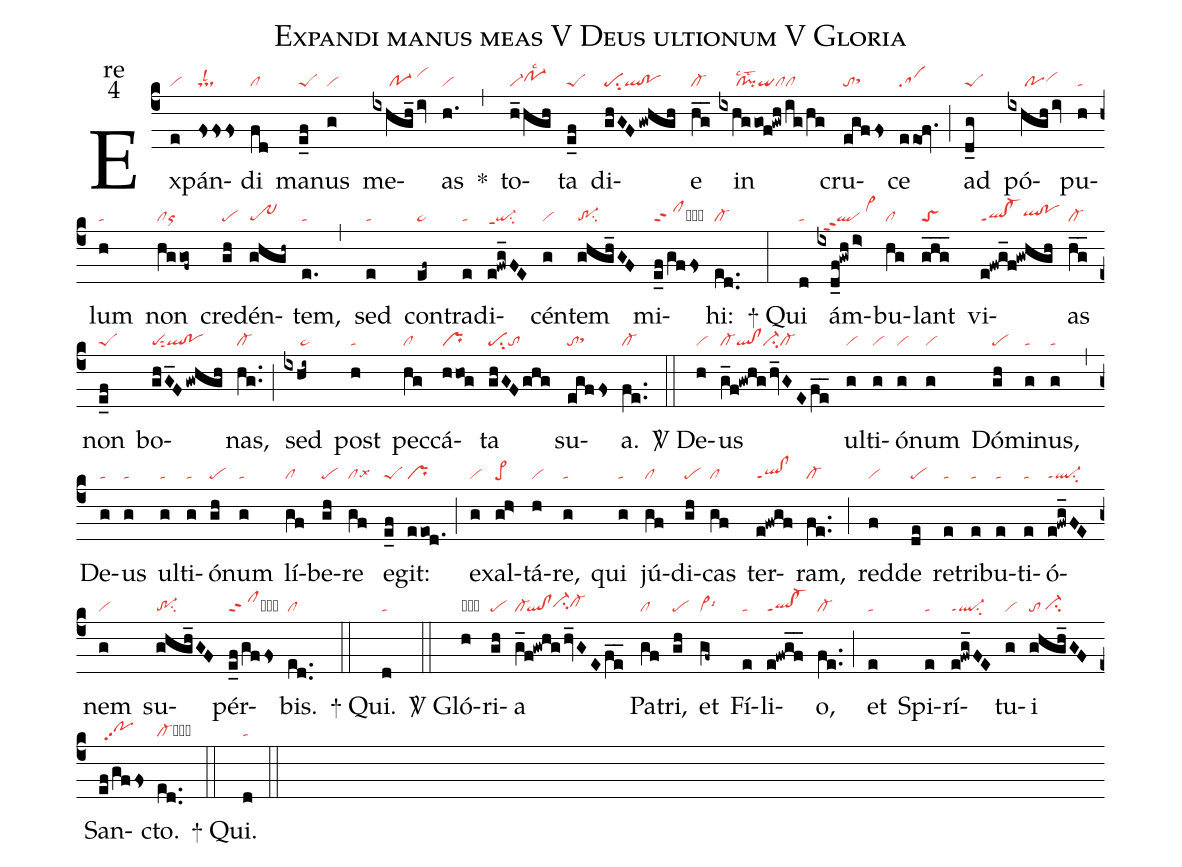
name:Expandi manus meas V Deus ultionum V Gloria;
office-part:re;
mode:4;
nabc-lines:1;
%%
(c4) Ex(e|vi)pán(fsfsfs|tslsl2)di(fd|cl) ma(e_f|peS)nus(g|vi) me(ixhgh_/iv|/////po-1/vihj)as(h.|vi) <sp>*</sp>(,) to(h_hgh|vi-po-1hhlsc2)ta(e_f|peS) di(ghGF/gwhgh|pesu2ql!po)e(hg__|cl-) in(ixhggof!gwh/ig/hg|/////cl!pilsc2lst2qiclcl) cru(egffs|tosthh)ce(eeof.|sa) (;) ad(d_g|peS) pó(ixhgh/iv|/////povihh)pu(h|ta)lum(h|ta) non(hggof~|clor) cre(gh|pe)dén(ghgh~|tr~)tem,(e.|ta) (,) sed(e|ta) con(ef~|pe~)tra(e|ta)di(e!fwg_FE|qi-ppt1su2)cén(g|vi)tem(ghgh_GF|tr-1su2) mi(e_f/gffs|clppt2hdsthh)hi:(ed..|cl-) (:)

<sp>+</sp> Qui(d|ta) ám(ixd_f!gwh/i>|//qlppt2/vi>hj)bu(hg|cl)lant(ghg___|toS) vi(e!fwg_f!gwhgh|ql!cl-ppt1qlhh!pohh)as(hg__|cl-) non(e_f|peS) bo(ghG_F/gwhgh|pesut2ql!po)nas,(hg..|cl-) (;) sed(ixhi~|/////pe~) post(h|ta) pec(hg|cl)cá(hhog|pr)ta(ghGFghg|pesu2to) su(egffs|tosthh)a.(fe..|cl-) (::)

<sp>V/</sp> De(h|vi)us(g_f!gwhghv_GEfe__|cl-ql!clci-cl-) ul(g|vi)ti(g|vi)ó(g|vi)num(g|vi) Dó(gh|pe)mi(g|ta)nus,(g|ta) (,) De(g|ta)us(g|ta) ul(g|ta)ti(g|ta)ó(gh|pe)num(g|ta) lí(gf|cl)be(gh|pe)re(gf|cllsx6) e(e_f|peS)git:(eeod.|pr) (;) e(g|vi)xal(gh>|pe>)tá(h|vi)re,(g|ta) qui(g|ta) jú(gf|cl)di(gh|pe)cas(gf|cl) ter(e!fwgf|ql!clppt1)ram,(fe..|cl-) (;) red(f|vi)de(de|pe) re(e|ta)tri(e|ta)bu(e|ta)ti(e|ta)ó(e!fwg_FE|ql-ppt1su2)nem(g|vi) su(ghgh_GF|tr-1su2)pér(e_f/gffs|clppt2hdsthh)bis.(ed..|cl) (::)

<sp>+</sp> Qui.(d|ta) (::)

<sp>V/</sp> Gló(h|obvi)ri(gh|pe)a(g_f!gwhg/hv_GEfe__|cl-`ql!clci-hhcl-hh)
Pa(gf|cl)tri,(gh|pe) et(gf~|vi>lsi6)
Fí(e|ta)li(e!fwgf__|ql!cl-ppt1)o,(fe..|cl-) (;)
et(e|ta) Spi(e|ta)rí(e!fwg_FE|ql-ppt1su2)tu(g|vi)i(ghgh_GF|to/ci-hg)
San(ef/gffs|//pohhpp2)cto.(ed..|cl-cb) (::)

<sp>+</sp> Qui.(d|ta) (::)
